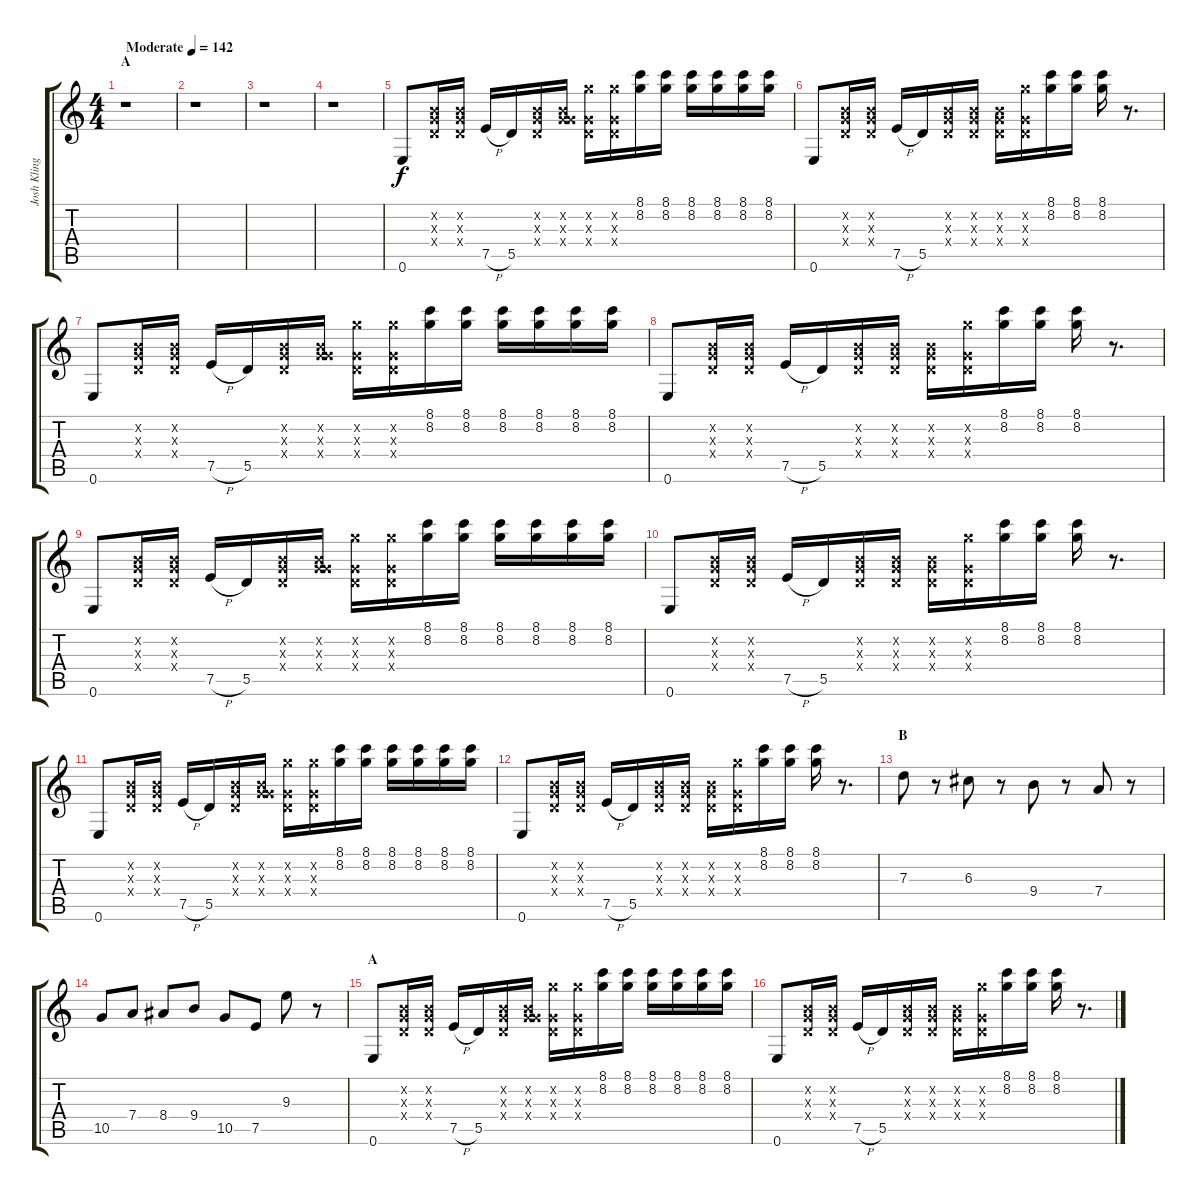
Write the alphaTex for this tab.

\track ("Josh Klinghoffer" "Josh Kling") {instrument electricguitarclean}
\staff {score tabs}
\tuning (E4 B3 G3 D3 A2 E2) {hide}
\ts (4 4)
\section ("" "A")
\tempo (142 "Moderate")
\clef g2
\ks c
r.1{dy f instrument electricguitarclean} |
r.1 |
r.1 |
r.1 |
0.6.8 (0.2{x} 0.3{x} 0.4{x}).16 (0.2{x} 0.3{x} 0.4{x}).16 7.5{h}.16 5.5.16 (0.2{x} 0.3{x} 0.4{x}).16 (0.2{x} 0.3{x} 5.4{x}).16 (8.2{x} 0.3{x} 0.4{x}).16 (8.2{x} 0.3{x} 0.4{x}).16 (8.1 8.2).16 (8.1 8.2).16 (8.1 8.2).16 (8.1 8.2).16 (8.1 8.2).16 (8.1 8.2).16 |
0.6.8 (0.2{x} 0.3{x} 0.4{x}).16 (0.2{x} 0.3{x} 0.4{x}).16 7.5{h}.16 5.5.16 (0.2{x} 0.3{x} 0.4{x}).16 (0.2{x} 0.3{x} 0.4{x}).16 (0.2{x} 0.3{x} 0.4{x}).16 (8.2{x} 0.3{x} 0.4{x}).16 (8.1 8.2).16 (8.1 8.2).16 (8.1 8.2).16 r.8{d} |
0.6.8 (0.2{x} 0.3{x} 0.4{x}).16 (0.2{x} 0.3{x} 0.4{x}).16 7.5{h}.16 5.5.16 (0.2{x} 0.3{x} 0.4{x}).16 (0.2{x} 0.3{x} 5.4{x}).16 (8.2{x} 0.3{x} 0.4{x}).16 (8.2{x} 0.3{x} 0.4{x}).16 (8.1 8.2).16 (8.1 8.2).16 (8.1 8.2).16 (8.1 8.2).16 (8.1 8.2).16 (8.1 8.2).16 |
0.6.8 (0.2{x} 0.3{x} 0.4{x}).16 (0.2{x} 0.3{x} 0.4{x}).16 7.5{h}.16 5.5.16 (0.2{x} 0.3{x} 0.4{x}).16 (0.2{x} 0.3{x} 0.4{x}).16 (0.2{x} 0.3{x} 0.4{x}).16 (8.2{x} 0.3{x} 0.4{x}).16 (8.1 8.2).16 (8.1 8.2).16 (8.1 8.2).16 r.8{d} |
0.6.8 (0.2{x} 0.3{x} 0.4{x}).16 (0.2{x} 0.3{x} 0.4{x}).16 7.5{h}.16 5.5.16 (0.2{x} 0.3{x} 0.4{x}).16 (0.2{x} 0.3{x} 5.4{x}).16 (8.2{x} 0.3{x} 0.4{x}).16 (8.2{x} 0.3{x} 0.4{x}).16 (8.1 8.2).16 (8.1 8.2).16 (8.1 8.2).16 (8.1 8.2).16 (8.1 8.2).16 (8.1 8.2).16 |
0.6.8 (0.2{x} 0.3{x} 0.4{x}).16 (0.2{x} 0.3{x} 0.4{x}).16 7.5{h}.16 5.5.16 (0.2{x} 0.3{x} 0.4{x}).16 (0.2{x} 0.3{x} 0.4{x}).16 (0.2{x} 0.3{x} 0.4{x}).16 (8.2{x} 0.3{x} 0.4{x}).16 (8.1 8.2).16 (8.1 8.2).16 (8.1 8.2).16 r.8{d} |
0.6.8 (0.2{x} 0.3{x} 0.4{x}).16 (0.2{x} 0.3{x} 0.4{x}).16 7.5{h}.16 5.5.16 (0.2{x} 0.3{x} 0.4{x}).16 (0.2{x} 0.3{x} 5.4{x}).16 (8.2{x} 0.3{x} 0.4{x}).16 (8.2{x} 0.3{x} 0.4{x}).16 (8.1 8.2).16 (8.1 8.2).16 (8.1 8.2).16 (8.1 8.2).16 (8.1 8.2).16 (8.1 8.2).16 |
0.6.8 (0.2{x} 0.3{x} 0.4{x}).16 (0.2{x} 0.3{x} 0.4{x}).16 7.5{h}.16 5.5.16 (0.2{x} 0.3{x} 0.4{x}).16 (0.2{x} 0.3{x} 0.4{x}).16 (0.2{x} 0.3{x} 0.4{x}).16 (8.2{x} 0.3{x} 0.4{x}).16 (8.1 8.2).16 (8.1 8.2).16 (8.1 8.2).16 r.8{d} |
\section ("" "B")
7.3.8 r.8 6.3.8 r.8 9.4.8 r.8 7.4.8 r.8 |
10.5.8 7.4.8 8.4.8 9.4.8 10.5.8 7.5.8 9.3.8 r.8 |
\section ("" "A")
0.6.8 (0.2{x} 0.3{x} 0.4{x}).16 (0.2{x} 0.3{x} 0.4{x}).16 7.5{h}.16 5.5.16 (0.2{x} 0.3{x} 0.4{x}).16 (0.2{x} 0.3{x} 5.4{x}).16 (8.2{x} 0.3{x} 0.4{x}).16 (8.2{x} 0.3{x} 0.4{x}).16 (8.1 8.2).16 (8.1 8.2).16 (8.1 8.2).16 (8.1 8.2).16 (8.1 8.2).16 (8.1 8.2).16 |
0.6.8 (0.2{x} 0.3{x} 0.4{x}).16 (0.2{x} 0.3{x} 0.4{x}).16 7.5{h}.16 5.5.16 (0.2{x} 0.3{x} 0.4{x}).16 (0.2{x} 0.3{x} 0.4{x}).16 (0.2{x} 0.3{x} 0.4{x}).16 (8.2{x} 0.3{x} 0.4{x}).16 (8.1 8.2).16 (8.1 8.2).16 (8.1 8.2).16 r.8{d}
